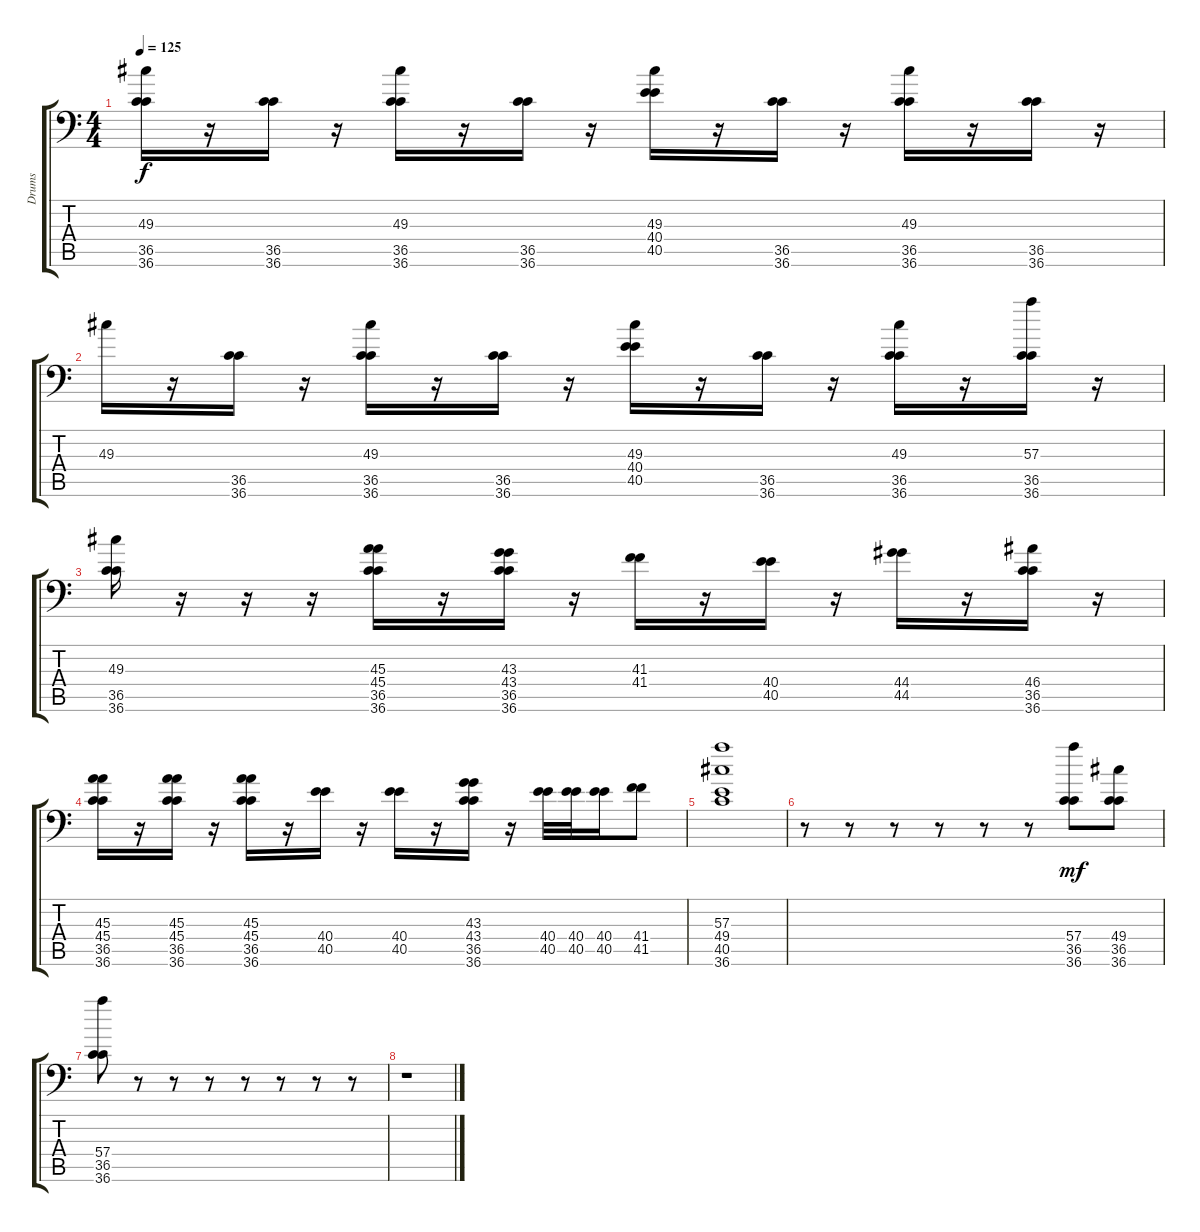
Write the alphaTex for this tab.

\track ("Drums" "Drums") {instrument acousticgrandpiano}
\staff {score tabs}
\tuning (C-1 C-1 C-1 C-1 C-1 C-1) {hide}
\ts (4 4)
\tempo 125
\clef f4
\ks c
(49.3 36.5 36.6).16{dy f} r.16 (36.5 36.6).16 r.16 (49.3 36.5 36.6).16 r.16 (36.5 36.6).16 r.16 (49.3 40.4 40.5).16 r.16 (36.5 36.6).16 r.16 (49.3 36.5 36.6).16 r.16 (36.5 36.6).16 r.16 |
49.3.16 r.16 (36.5 36.6).16 r.16 (49.3 36.5 36.6).16 r.16 (36.5 36.6).16 r.16 (49.3 40.4 40.5).16 r.16 (36.5 36.6).16 r.16 (49.3 36.5 36.6).16 r.16 (57.3 36.5 36.6).16 r.16 |
(49.3 36.5 36.6).16 r.16 r.16 r.16 (45.3 45.4 36.5 36.6).16 r.16 (43.3 43.4 36.5 36.6).16 r.16 (41.3 41.4).16 r.16 (40.4 40.5).16 r.16 (44.4 44.5).16 r.16 (46.4 36.5 36.6).16 r.16 |
(45.3 45.4 36.5 36.6).16 r.16 (45.3 45.4 36.5 36.6).16 r.16 (45.3 45.4 36.5 36.6).16 r.16 (40.4 40.5).16 r.16 (40.4 40.5).16 r.16 (43.3 43.4 36.5 36.6).16 r.16 (40.4 40.5).32 (40.4 40.5).32 (40.4 40.5).16 (41.4 41.5).8 |
(57.3 49.4 40.5 36.6).1 |
r.8 r.8 r.8 r.8 r.8 r.8 (57.4 36.5 36.6).8{dy mf} (49.4 36.5 36.6).8 |
(57.4 36.5 36.6).8 r.8 r.8 r.8 r.8 r.8 r.8 r.8 |
r.1
